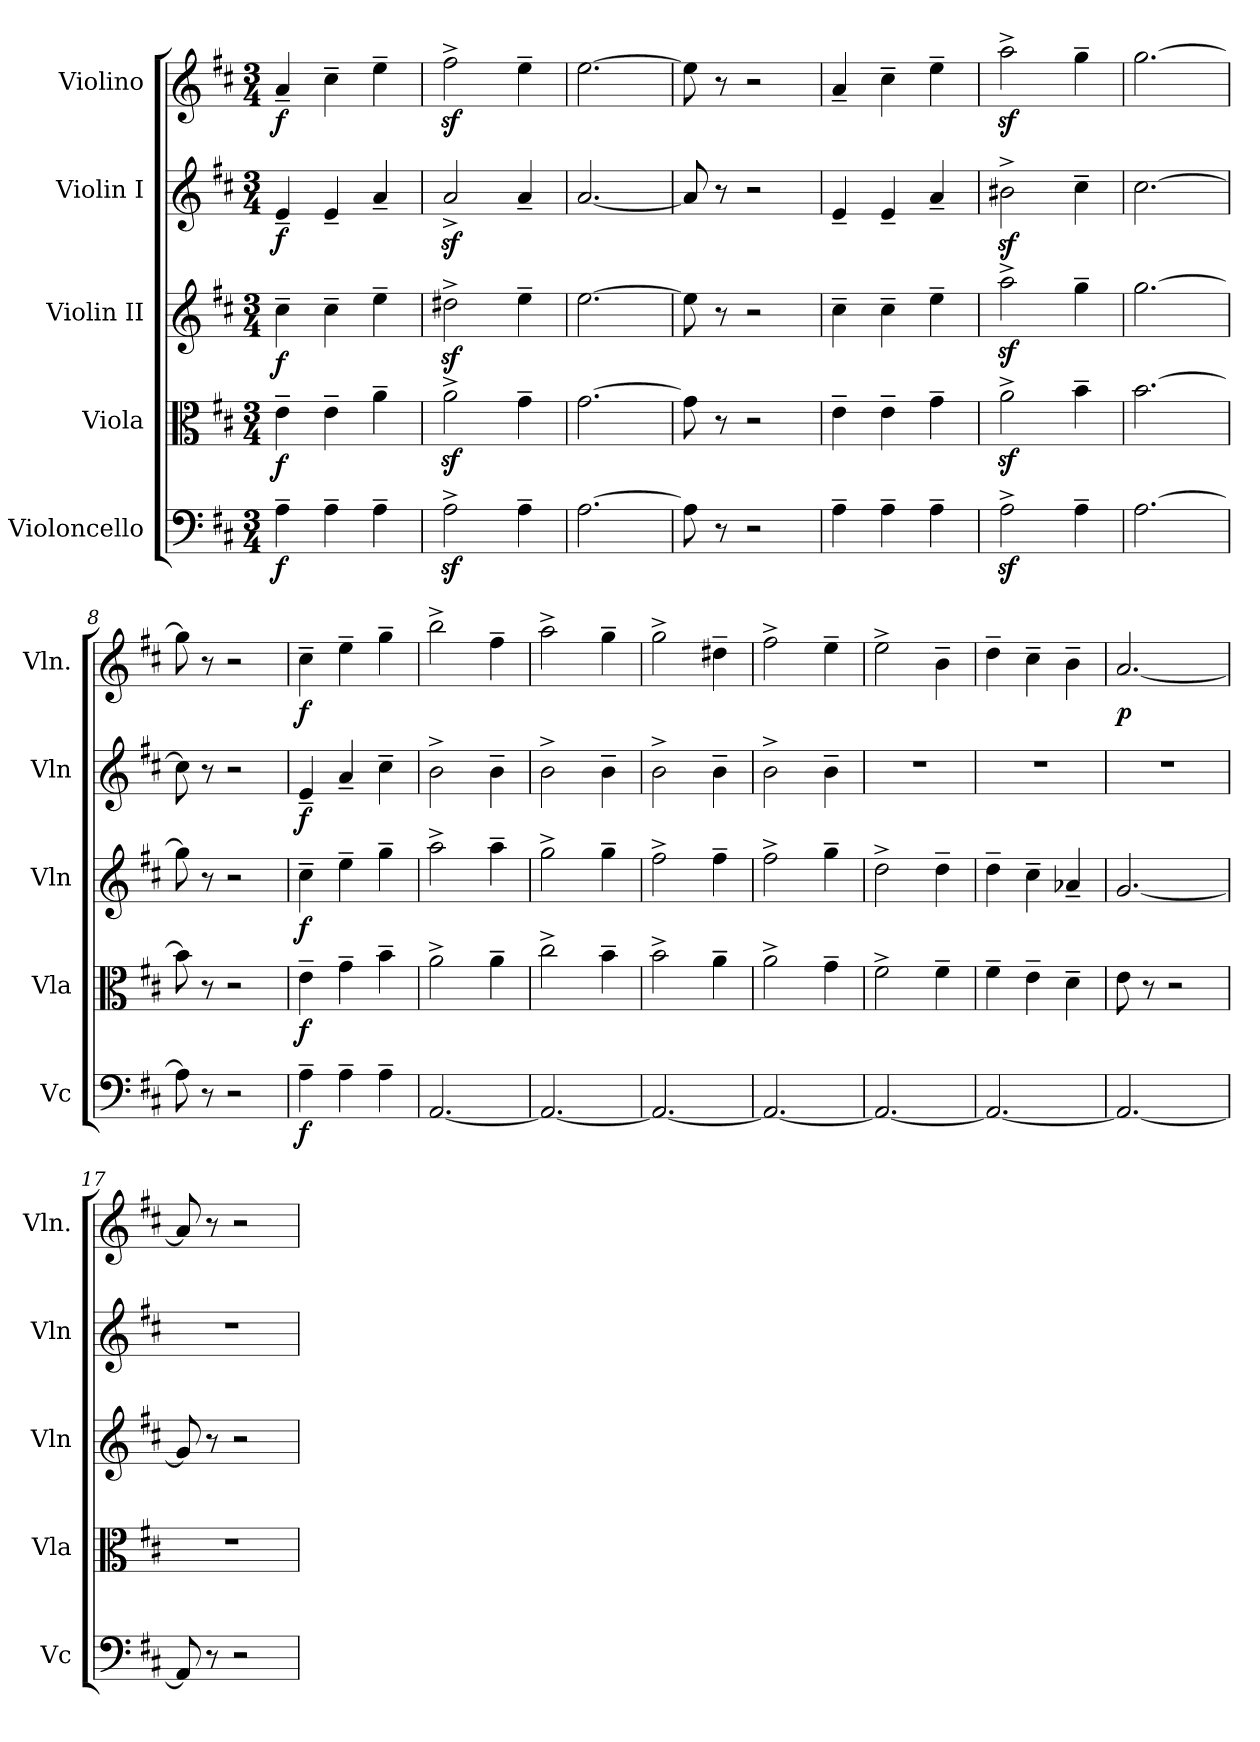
**kern	**dynam	**kern	**dynam	**kern	**dynam	**kern	**dynam	**kern	**dynam
*part5	*part5	*part4	*part4	*part3	*part3	*part2	*part2	*part1	*part1
*staff5	*staff5	*staff4	*staff4	*staff3	*staff3	*staff2	*staff2	*staff1	*staff1
*I"Violoncello	*	*I"Viola	*	*I"Violin II	*	*I"Violin I	*	*I"Violino	*
*I'Vc	*	*I'Vla	*	*I'Vln	*	*I'Vln	*	*I'Vln.	*
*clefF4	*	*clefC3	*	*clefG2	*	*clefG2	*	*clefG2	*
*k[f#c#]	*	*k[f#c#]	*	*k[f#c#]	*	*k[f#c#]	*	*k[f#c#]	*
*M3/4	*	*M3/4	*	*M3/4	*	*M3/4	*	*M3/4	*
*MM160	*	*MM160	*	*MM160	*	*MM160	*	*MM160	*
=1	=1	=1	=1	=1	=1	=1	=1	=1	=1
!	!LO:DY:b	!	!LO:DY:b	!	!LO:DY:b	!	!LO:DY:b	!	!LO:DY:b
4A~\	f	4e~\	f	4cc#~\	f	4e~/	f	4a~/	f
4A~\	.	4e~\	.	4cc#~\	.	4e~/	.	4cc#~\	.
4A~\	.	4a~\	.	4ee~\	.	4a~/	.	4ee~\	.
=2	=2	=2	=2	=2	=2	=2	=2	=2	=2
2Az<^\	.	2az<^\	.	2dd#Xz<^\	.	2az<^/	.	2ff#z<^\	.
4A~\	.	4g~\	.	4ee~\	.	4a~/	.	4ee~\	.
=3	=3	=3	=3	=3	=3	=3	=3	=3	=3
[2.A\	.	[2.g\	.	[2.ee\	.	[2.a/	.	[2.ee\	.
=4	=4	=4	=4	=4	=4	=4	=4	=4	=4
8A\]	.	8g\]	.	8ee\]	.	8a/]	.	8ee\]	.
8r	.	8r	.	8r	.	8r	.	8r	.
2r	.	2r	.	2r	.	2r	.	2r	.
=5	=5	=5	=5	=5	=5	=5	=5	=5	=5
4A~\	.	4e~\	.	4cc#~\	.	4e~/	.	4a~/	.
4A~\	.	4e~\	.	4cc#~\	.	4e~/	.	4cc#~\	.
4A~\	.	4g~\	.	4ee~\	.	4a~/	.	4ee~\	.
=6	=6	=6	=6	=6	=6	=6	=6	=6	=6
2Az<^\	.	2az<^\	.	2aaz<^\	.	2b#Xz<^\	.	2aaz<^\	.
4A~\	.	4b~\	.	4gg~\	.	4cc#~\	.	4gg~\	.
=7	=7	=7	=7	=7	=7	=7	=7	=7	=7
[2.A\	.	[2.b\	.	[2.gg\	.	[2.cc#\	.	[2.gg\	.
=8	=8	=8	=8	=8	=8	=8	=8	=8	=8
8A\]	.	8b\]	.	8gg\]	.	8cc#\]	.	8gg\]	.
8r	.	8r	.	8r	.	8r	.	8r	.
2r	.	2r	.	2r	.	2r	.	2r	.
=9	=9	=9	=9	=9	=9	=9	=9	=9	=9
!	!LO:DY:b	!	!LO:DY:b	!	!LO:DY:b	!	!LO:DY:b	!	!LO:DY:b
4A~\	f	4e~\	f	4cc#~\	f	4e~/	f	4cc#~\	f
4A~\	.	4g~\	.	4ee~\	.	4a~/	.	4ee~\	.
4A~\	.	4b~\	.	4gg~\	.	4cc#~\	.	4gg~\	.
=10	=10	=10	=10	=10	=10	=10	=10	=10	=10
[2.AA/	.	2a^\	.	2aa^\	.	2b^\	.	2bb^\	.
.	.	4a~\	.	4aa~\	.	4b~\	.	4ff#~\	.
=11	=11	=11	=11	=11	=11	=11	=11	=11	=11
2.AA/_	.	2cc#^\	.	2gg^\	.	2b^\	.	2aa^\	.
.	.	4b~\	.	4gg~\	.	4b~\	.	4gg~\	.
!!LO:LB:g=z
=12	=12	=12	=12	=12	=12	=12	=12	=12	=12
2.AA/_	.	2b^\	.	2ff#^\	.	2b^\	.	2gg^\	.
.	.	4a~\	.	4ff#~\	.	4b~\	.	4dd#X~\	.
=13	=13	=13	=13	=13	=13	=13	=13	=13	=13
2.AA/_	.	2a^\	.	2ff#^\	.	2b^\	.	2ff#^\	.
.	.	4g~\	.	4gg~\	.	4b~\	.	4ee~\	.
=14	=14	=14	=14	=14	=14	=14	=14	=14	=14
2.AA/_	.	2f#^\	.	2dd^\	.	2.r	.	2ee^\	.
.	.	4f#~\	.	4dd~\	.	.	.	4b~\	.
=15	=15	=15	=15	=15	=15	=15	=15	=15	=15
2.AA/_	.	4f#~\	.	4dd~\	.	2.r	.	4dd~\	.
.	.	4e~\	.	4cc#~\	.	.	.	4cc#~\	.
.	.	4d~\	.	4a-X~/	.	.	.	4b~\	.
=16	=16	=16	=16	=16	=16	=16	=16	=16	=16
!	!	!	!	!	!	!	!	!	!LO:DY:b
2.AA/_	.	8e\	.	[2.g/	.	2.r	.	[2.a/	p
.	.	8r	.	.	.	.	.	.	.
.	.	2r	.	.	.	.	.	.	.
=17	=17	=17	=17	=17	=17	=17	=17	=17	=17
8AA/]	.	2.r	.	8g/]	.	2.r	.	8a/]	.
8r	.	.	.	8r	.	.	.	8r	.
2r	.	.	.	2r	.	.	.	2r	.
=	=	=	=	=	=	=	=	=	=
*-	*-	*-	*-	*-	*-	*-	*-	*-	*-
